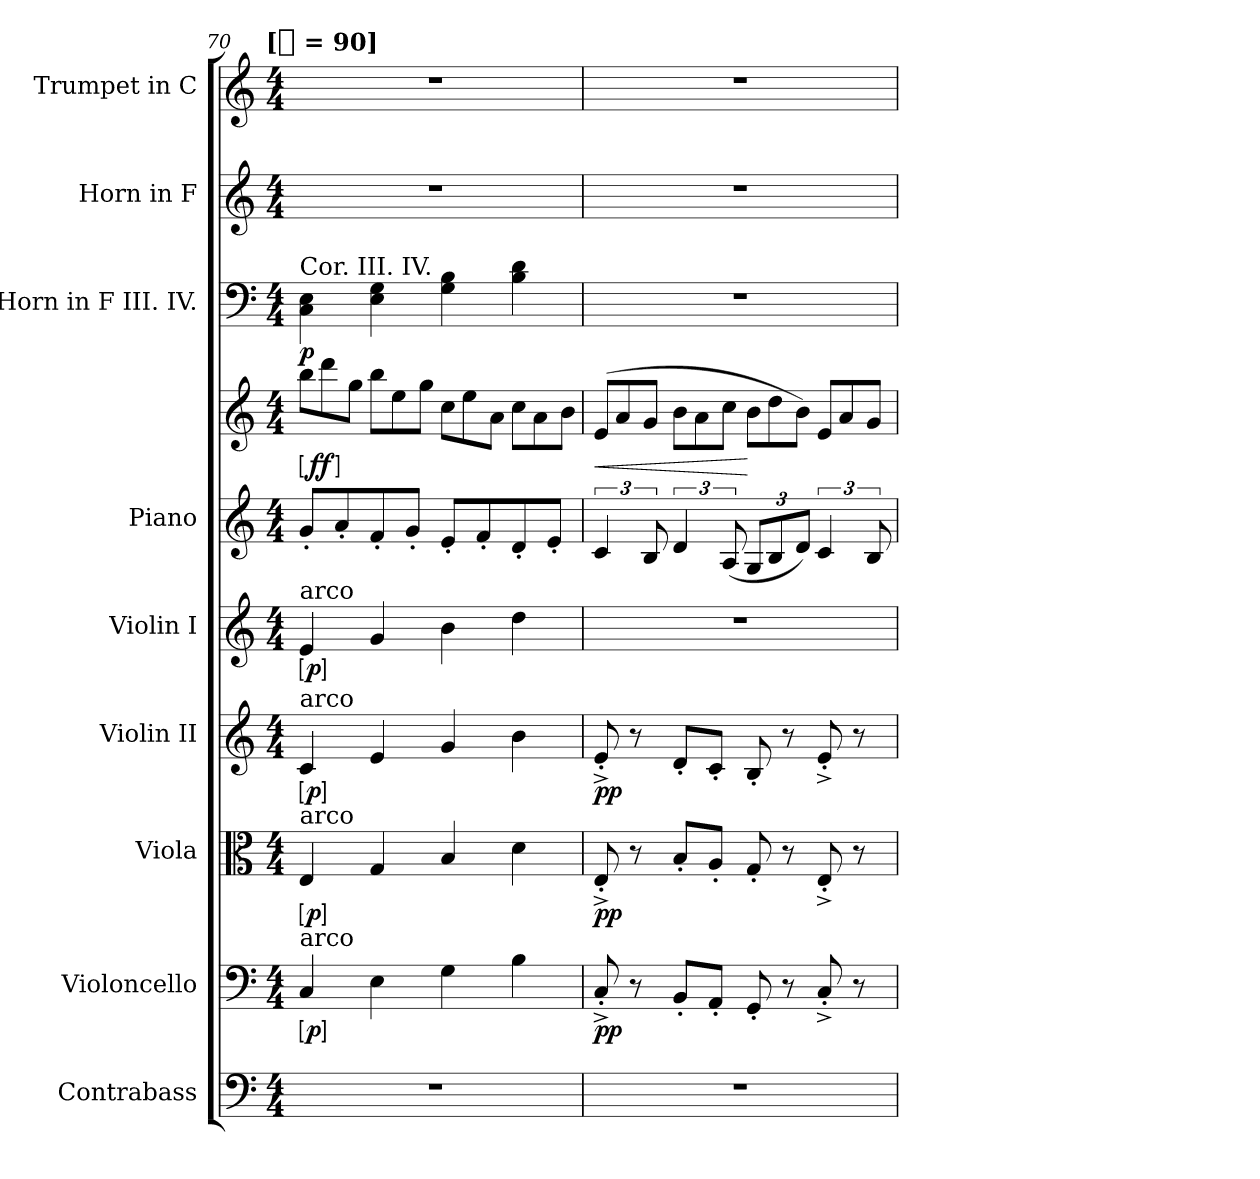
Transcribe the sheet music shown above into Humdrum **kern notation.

**kern	**kern	**dynam	**kern	**dynam	**kern	**dynam	**kern	**dynam	**kern	**kern	**dynam	**kern	**dynam	**kern	**kern
*part9	*part8	*part8	*part7	*part7	*part6	*part6	*part5	*part5	*part4	*part4	*part4	*part3	*part3	*part2	*part1
*staff10	*staff9	*staff9	*staff8	*staff8	*staff7	*staff7	*staff6	*staff6	*staff5	*staff4	*staff4/5	*staff3	*staff3	*staff2	*staff1
*I"Contrabass	*I"Violoncello	*	*I"Viola	*	*I"Violin II	*	*I"Violin I	*	*I"Piano	*	*	*I"Horn in F III. IV.	*	*I"Horn in F	*I"Trumpet in C
*I'Cb.	*I'Vc.	*	*I'Vla.	*	*I'Vln. II	*	*I'Vln. I	*	*I'Pno	*	*	*I'Hn.	*	*I'Hn.	*
*clefF4	*clefF4	*	*clefC3	*	*clefG2	*	*clefG2	*	*clefG2	*clefG2	*	*clefF4	*	*clefG2	*clefG2
*ITrd7c12	*	*	*	*	*	*	*	*	*	*	*	*ITrd4c7	*	*ITrd4c7	*
*k[]	*k[]	*	*k[]	*	*k[]	*	*k[]	*	*k[]	*k[]	*	*	*	*	*k[]
*C:	*C:	*	*C:	*	*C:	*	*C:	*	*C:	*C:	*	*	*	*	*C:
!!LO:TX:omd:t=[[half] = 90]
*M4/4	*M4/4	*	*M4/4	*	*M4/4	*	*M4/4	*	*M4/4	*M4/4	*	*M4/4	*	*M4/4	*M4/4
*MM180	*MM180	*	*MM180	*	*MM180	*	*MM180	*	*MM180	*MM180	*	*MM180	*	*MM180	*MM180
*	*	*	*	*	*	*	*	*	*	*Xtuplet	*	*	*	*	*
=70	=70	=70	=70	=70	=70	=70	=70	=70	=70	=70	=70	=70	=70	=70	=70
!	!	!	!	!	!	!	!	!	!	!	!	!LO:TX:a:t=Cor. III. IV.	!	!	!
!	!	!	!	!	!	!	!LO:TX:a:t=arco	!	!	!	!	!	!	!	!
!	!	!	!	!	!LO:TX:a:t=arco	!	!	!	!	!	!	!	!	!	!
!	!	!	!LO:TX:a:t=arco	!	!	!	!	!	!	!	!	!	!	!	!
!	!LO:TX:a:t=arco	!	!	!	!	!	!	!	!	!	!	!	!	!	!
!	!	!LO:DY:ed=brack	!	!LO:DY:ed=brack	!	!LO:DY:ed=brack	!	!LO:DY:ed=brack	!	!	!LO:DY:ed=brack	!	!	!	!
1r	4C	p	4E	p	4c	p	4e	p	8g'L	12bbL	ff	4FF 4AA	p	1r	1r
.	.	.	.	.	.	.	.	.	.	12ddd	.	.	.	.	.
.	.	.	.	.	.	.	.	.	8a'	.	.	.	.	.	.
.	.	.	.	.	.	.	.	.	.	12ggJ	.	.	.	.	.
.	4E	.	4G	.	4e	.	4g	.	8f'	12bbL	.	4AA 4C	.	.	.
.	.	.	.	.	.	.	.	.	.	12ee	.	.	.	.	.
.	.	.	.	.	.	.	.	.	8g'J	.	.	.	.	.	.
.	.	.	.	.	.	.	.	.	.	12ggJ	.	.	.	.	.
.	4G	.	4B	.	4g	.	4b	.	8e'L	12ccL	.	4C 4E	.	.	.
.	.	.	.	.	.	.	.	.	.	12ee	.	.	.	.	.
.	.	.	.	.	.	.	.	.	8f'	.	.	.	.	.	.
.	.	.	.	.	.	.	.	.	.	12aJ	.	.	.	.	.
.	4B	.	4d	.	4b	.	4dd	.	8d'	12ccL	.	4E 4G	.	.	.
.	.	.	.	.	.	.	.	.	.	12a	.	.	.	.	.
.	.	.	.	.	.	.	.	.	8e'J	.	.	.	.	.	.
.	.	.	.	.	.	.	.	.	.	12bJ	.	.	.	.	.
=71	=71	=71	=71	=71	=71	=71	=71	=71	=71	=71	=71	=71	=71	=71	=71
1r	8C'^	pp	8E'^	pp	8e'^	pp	1r	.	6c	(12eL	<	1r	.	1r	1r
.	.	.	.	.	.	.	.	.	.	12a	.	.	.	.	.
.	8r	.	8r	.	8r	.	.	.	.	.	.	.	.	.	.
.	.	.	.	.	.	.	.	.	12B	12gJ	.	.	.	.	.
.	8BB'/L	.	8B'/L	.	8d'/L	.	.	.	6d	12bL	.	.	.	.	.
.	.	.	.	.	.	.	.	.	.	12a	.	.	.	.	.
.	8AA'/J	.	8A'/J	.	8c'/J	.	.	.	.	.	.	.	.	.	.
.	.	.	.	.	.	.	.	.	(12A	12ccJ	.	.	.	.	.
.	8GG'	.	8G'	.	8B'	.	.	.	12GL	12bL	[	.	.	.	.
.	.	.	.	.	.	.	.	.	12B	12dd	.	.	.	.	.
.	8r	.	8r	.	8r	.	.	.	.	.	.	.	.	.	.
.	.	.	.	.	.	.	.	.	12dJ)	12bJ)	.	.	.	.	.
.	8C'^	.	8E'^	.	8e'^	.	.	.	6c	12eL	.	.	.	.	.
.	.	.	.	.	.	.	.	.	.	12a	.	.	.	.	.
.	8r	.	8r	.	8r	.	.	.	.	.	.	.	.	.	.
.	.	.	.	.	.	.	.	.	12B	12gJ	.	.	.	.	.
=	=	=	=	=	=	=	=	=	=	=	=	=	=	=	=
*-	*-	*-	*-	*-	*-	*-	*-	*-	*-	*-	*-	*-	*-	*-	*-
